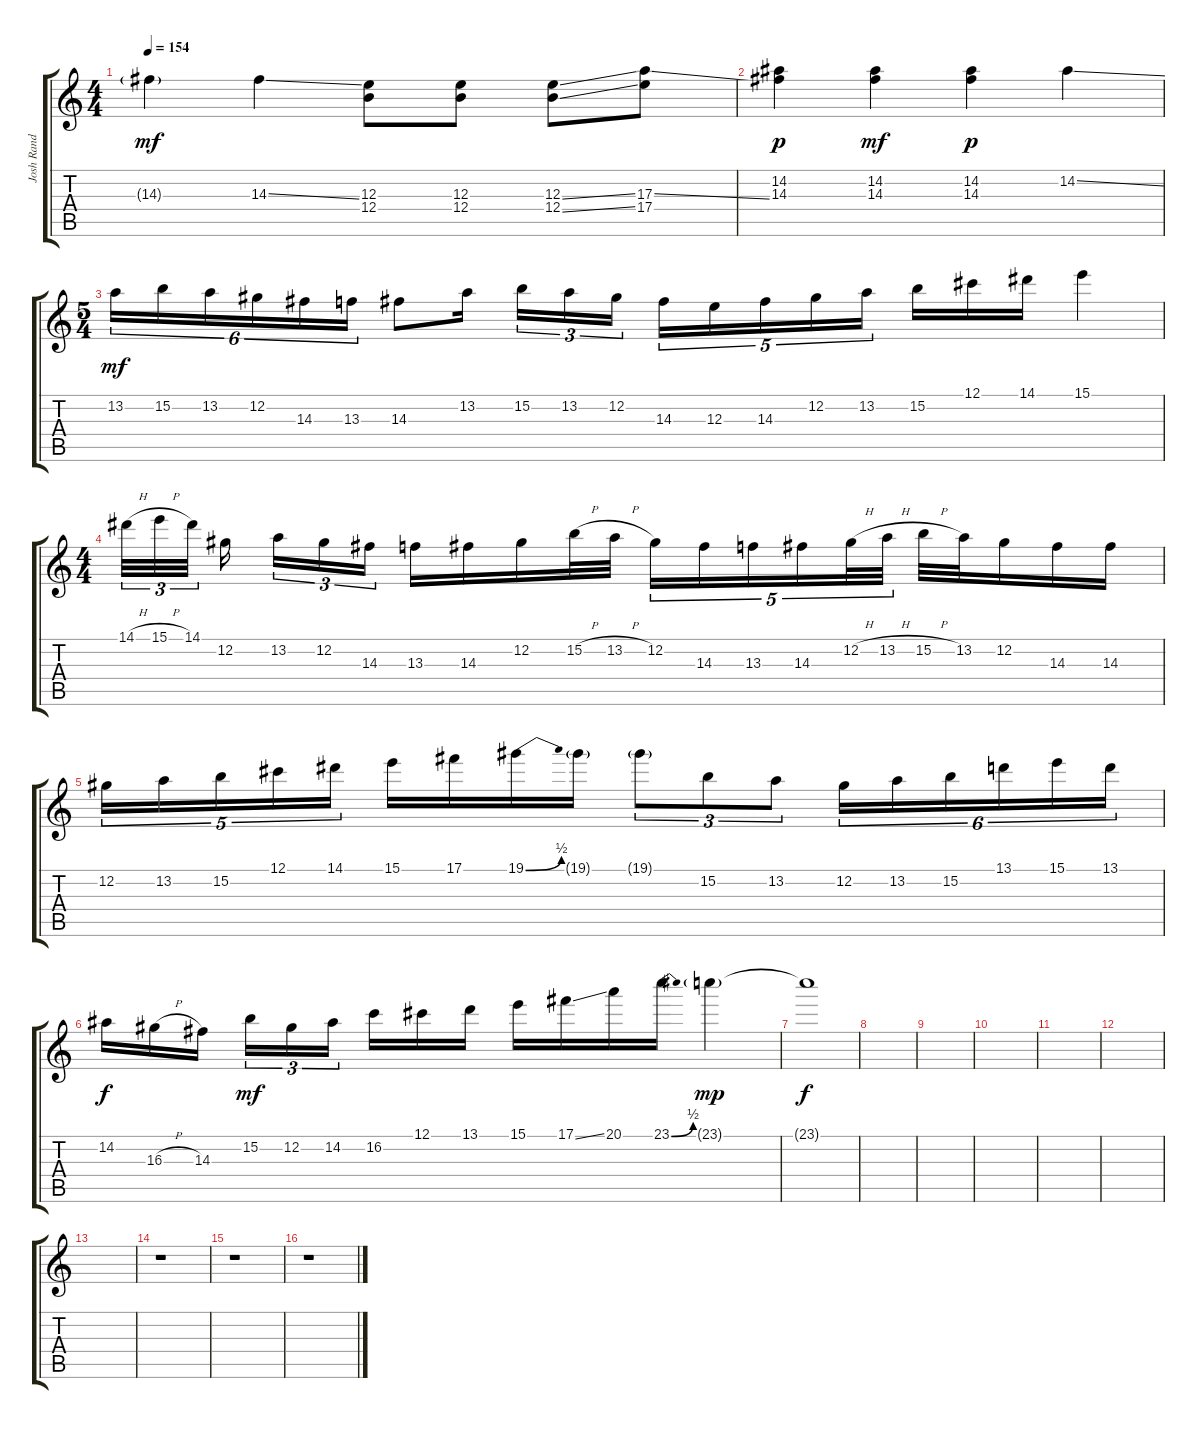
\track ("Josh Rand ( Bridge Pickup )" "Josh Rand ") {instrument overdrivenguitar}
\staff {score tabs}
\tuning (Db4 Ab3 E3 B2 Gb2 B1) {hide}
\ts (4 4)
\tempo 154
\clef g2
\ks c
14.3{g}.4{dy mf} 14.3{ss}.4 (12.3 12.4).8 (12.3 12.4).8 (12.3{ss} 12.4{ss}).8 (17.3{ss} 17.4).8 |
(14.2 14.3).4{dy p} (14.2 14.3).4{dy mf} (14.2 14.3).4{dy p} 14.2{ss}.4 |
\ts (5 4)
13.2.16{tu (6 4) dy mf} 15.2.16{tu (6 4)} 13.2.16{tu (6 4)} 12.2.16{tu (6 4)} 14.3.16{tu (6 4)} 13.3.16{tu (6 4)} 14.3.8 13.2.16 15.2.16{tu (3 2)} 13.2.16{tu (3 2)} 12.2.16{tu (3 2)} 14.3.16{tu (5 4)} 12.3.16{tu (5 4)} 14.3.16{tu (5 4)} 12.2.16{tu (5 4)} 13.2.16{tu (5 4)} 15.2.16 12.1.16 14.1.16 15.1.4 |
\ts (4 4)
14.1{h}.32{tu (3 2)} 15.1{h}.32{tu (3 2)} 14.1.32{tu (3 2)} 12.2.16 13.2.16{tu (3 2)} 12.2.16{tu (3 2)} 14.3.16{tu (3 2)} 13.3.16 14.3.16 12.2.16 15.2{h}.32 13.2{h}.32 12.2.16{tu (5 4)} 14.3.16{tu (5 4)} 13.3.16{tu (5 4)} 14.3.16{tu (5 4)} 12.2{h}.32{tu (5 4)} 13.2{h}.32{tu (5 4)} 15.2{h}.32 13.2.32 12.2.16 14.3.16 14.3.16 |
12.2.16{tu (5 4)} 13.2.16{tu (5 4)} 15.2.16{tu (5 4)} 12.1.16{tu (5 4)} 14.1.16{tu (5 4)} 15.1.16 17.1.16 19.1{be (bend 0 0 60 2)}.16 19.1{g}.16 19.1{g}.8{tu (3 2)} 15.2.8{tu (3 2)} 13.2.8{tu (3 2)} 12.2.16{tu (6 4)} 13.2.16{tu (6 4)} 15.2.16{tu (6 4)} 13.1.16{tu (6 4)} 15.1.16{tu (6 4)} 13.1.16{tu (6 4)} |
14.2.16{dy f} 16.3{h}.16 14.3.16 15.2.16{tu (3 2) dy mf} 12.2.16{tu (3 2)} 14.2.16{tu (3 2)} 16.2.16 12.1.16 13.1.16 15.1.16 17.1{ss}.16 20.1.16 23.1{be (bend 0 0 60 2)}.16 23.1{g}.4{dy mp} |
23.1{t}.1{dy f} |
|
|
|
|
|
|
r.1 |
r.1 |
r.1
